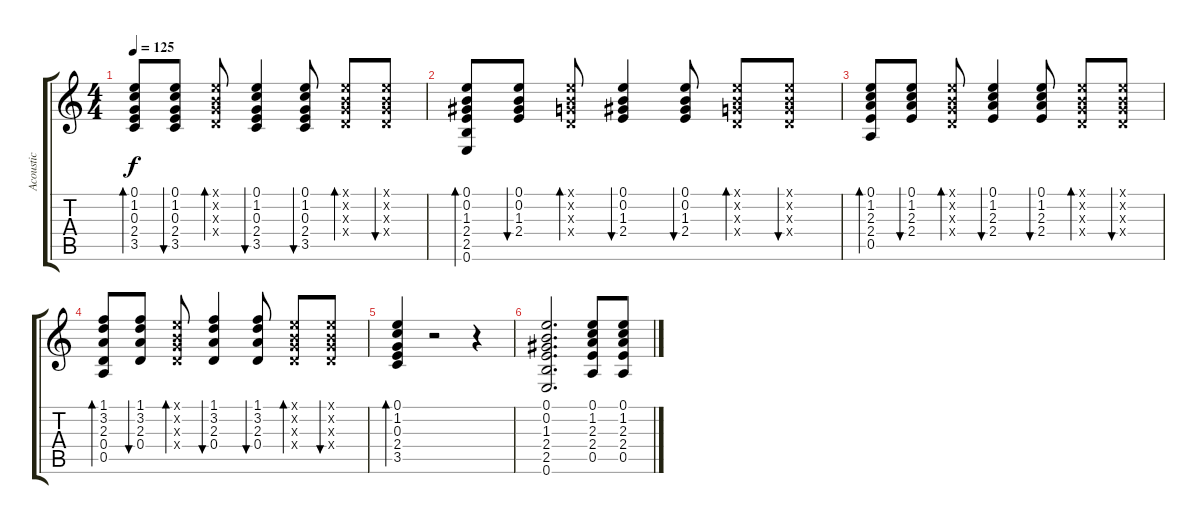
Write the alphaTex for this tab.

\track ("Acoustic" "Acoustic") {instrument acousticguitarsteel}
\staff {score tabs}
\tuning (E4 B3 G3 D3 A2 E2) {hide}
\ts (4 4)
\tempo 125
\clef g2
\ks c
(0.1 1.2 0.3 2.4 3.5).8{bd 60 dy f} (0.1 1.2 0.3 2.4 3.5).8{bu 60} (0.1{x} 0.2{x} 0.3{x} 0.4{x}).8{bd 60} (0.1 1.2 0.3 2.4 3.5).4{bu 60} (0.1 1.2 0.3 2.4 3.5).8{bu 60} (0.1{x} 0.2{x} 0.3{x} 0.4{x}).8{bd 60} (0.1{x} 0.2{x} 0.3{x} 0.4{x}).8{bu 60} |
(0.1 0.2 1.3 2.4 2.5 0.6).8{bd 60} (0.1 0.2 1.3 2.4).8{bu 60} (0.1{x} 0.2{x} 0.3{x} 0.4{x}).8{bd 60} (0.1 0.2 1.3 2.4).4{bu 60} (0.1 0.2 1.3 2.4).8{bu 60} (0.1{x} 0.2{x} 0.3{x} 0.4{x}).8{bd 60} (0.1{x} 0.2{x} 0.3{x} 0.4{x}).8{bu 60} |
(0.1 1.2 2.3 2.4 0.5).8{bd 60} (0.1 1.2 2.3 2.4).8{bu 60} (0.1{x} 0.2{x} 0.3{x} 0.4{x}).8{bd 60} (0.1 1.2 2.3 2.4).4{bu 60} (0.1 1.2 2.3 2.4).8{bu 60} (0.1{x} 0.2{x} 0.3{x} 0.4{x}).8{bd 60} (0.1{x} 0.2{x} 0.3{x} 0.4{x}).8{bu 60} |
(1.1 3.2 2.3 0.4 0.5).8{bd 60} (1.1 3.2 2.3 0.4).8{bu 60} (0.1{x} 0.2{x} 0.3{x} 0.4{x}).8{bd 60} (1.1 3.2 2.3 0.4).4{bu 60} (1.1 3.2 2.3 0.4).8{bu 60} (0.1{x} 0.2{x} 0.3{x} 0.4{x}).8{bd 60} (0.1{x} 0.2{x} 0.3{x} 0.4{x}).8{bu 60} |
(0.1 1.2 0.3 2.4 3.5).4{bd 240} r.2 r.4 |
(0.1 0.2 1.3 2.4 2.5 0.6).2{d} (0.1 1.2 2.3 2.4 0.5).8 (0.1 1.2 2.3 2.4 0.5).8
